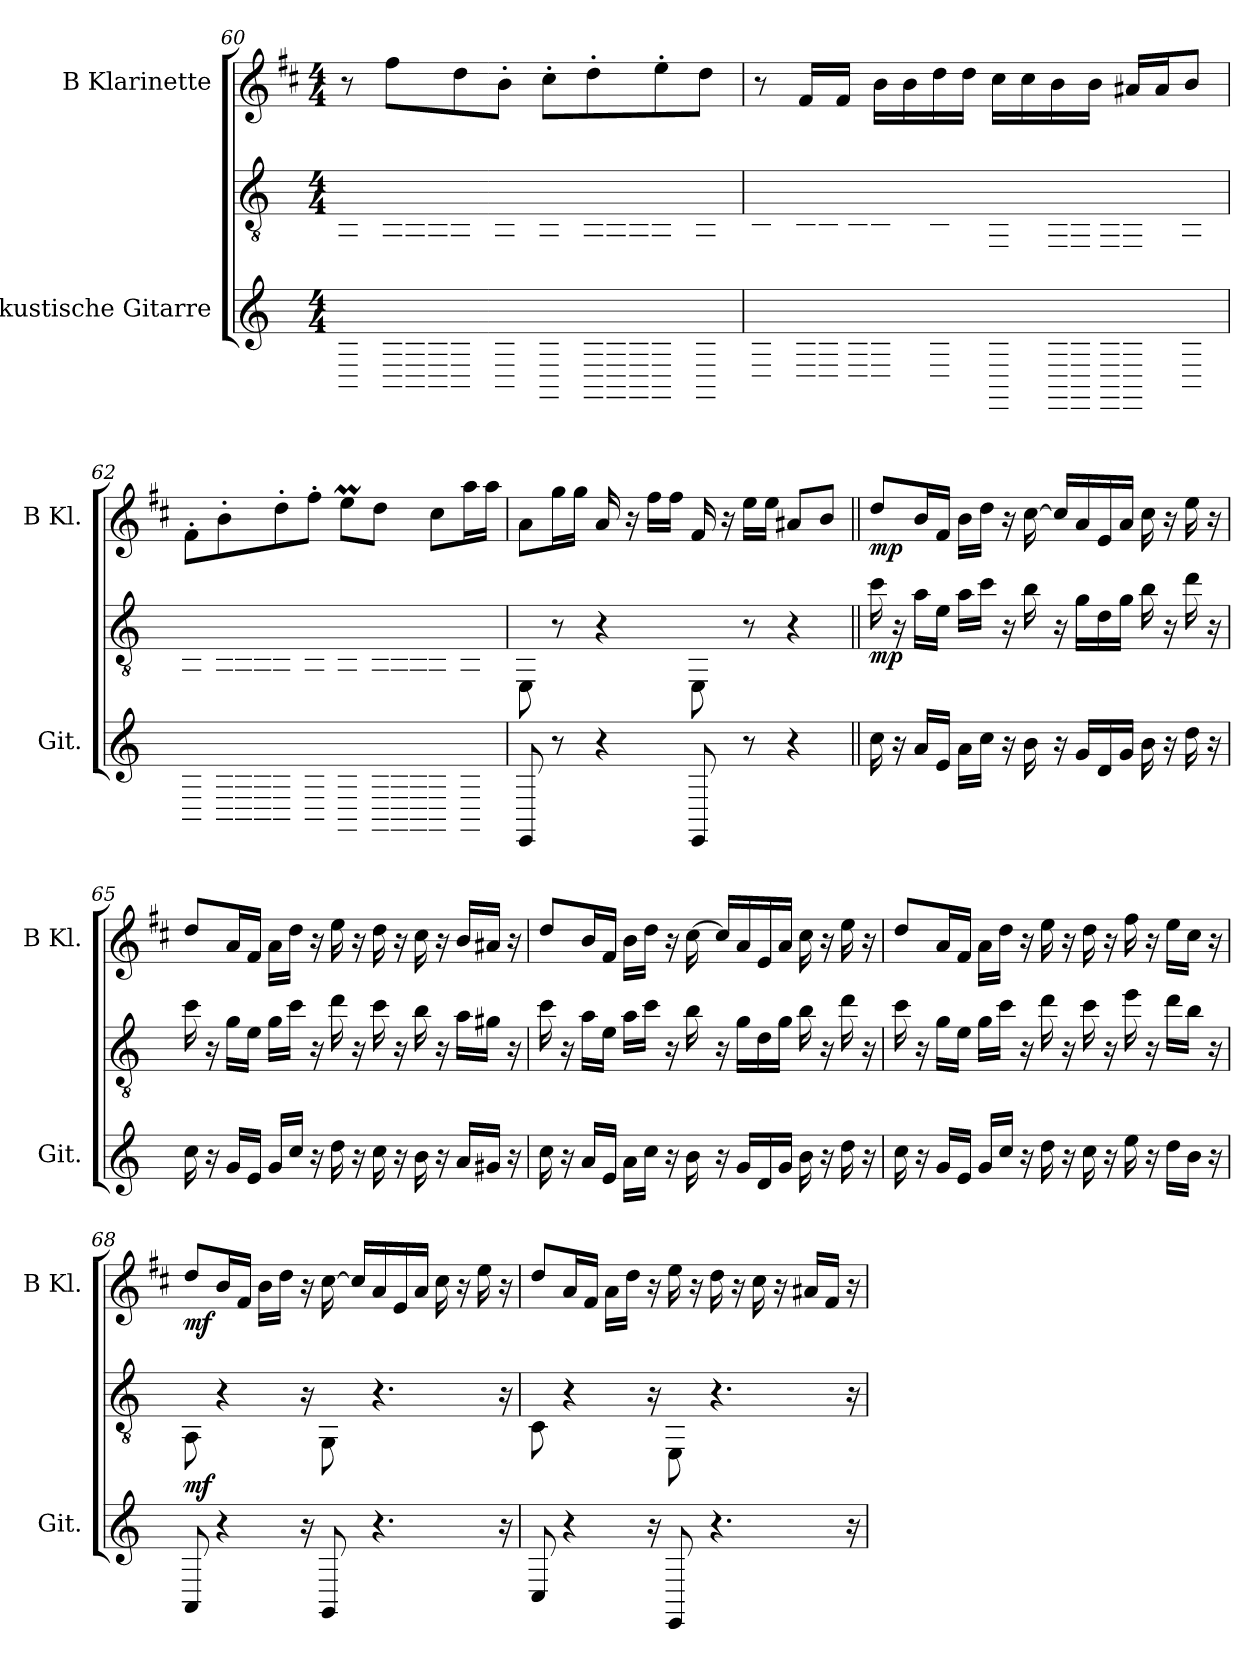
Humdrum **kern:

**kern	**kern	**dynam	**kern	**dynam
*part2	*part2	*part2	*part1	*part1
*staff3	*staff2	*staff2/3	*staff1	*staff1
*I"Akustische Gitarre	*	*	*I"B Klarinette	*
*I'Git.	*	*	*I'B Kl.	*
*	*clefGv2	*	*clefG2	*
*	*	*	*ITrd1c2	*
*k[]	*k[]	*	*k[]	*
*M4/4	*M4/4	*	*M4/4	*
=60	=60	=60	=60	=60
8AA\ 8Eyy\ 8Ayy\ 8cyy\ 8eyy\L	8AA\ 8E\yy 8A\yy 8c\yy 8e\yyL	.	8r	.
*Xbrackettup	*Xbrackettup	*	*	*
24AA\ 24Eyy\ 24Ayy\ 24cyy\ 24eyy\L	24AA\ 24E\yy 24A\yy 24c\yy 24e\yyL	.	8ee\L	.
24AA\ 24Eyy\ 24Ayy\ 24cyy\ 24eyy\	24AA\ 24E\yy 24A\yy 24c\yy 24e\yy	.	.	.
24AA\ 24Eyy\ 24Ayy\ 24cyy\ 24eyy\JJ	24AA\ 24E\yy 24A\yy 24c\yy 24e\yyJJ	.	.	.
8AA\ 8Eyy\ 8Ayy\ 8cyy\ 8eyy\L	8AA\ 8E\yy 8A\yy 8c\yy 8e\yyL	.	8cc\	.
8AA\ 8Eyy\ 8Ayy\ 8cyy\ 8eyy\J	8AA\ 8E\yy 8A\yy 8c\yy 8e\yyJ	.	8a'\J	.
8GG\ 8BByy\ 8Dyy\ 8Gyy\ 8dyy\ 8gyy\L	8GG\ 8BB\yy 8D\yy 8G\yy 8d\yy 8g\yyL	.	8b'\L	.
24GG\ 24BByy\ 24Dyy\ 24Gyy\ 24dyy\ 24gyy\L	24GG\ 24BB\yy 24D\yy 24G\yy 24d\yy 24g\yyL	.	8cc'\	.
24GG\ 24BByy\ 24Dyy\ 24Gyy\ 24dyy\ 24gyy\	24GG\ 24BB\yy 24D\yy 24G\yy 24d\yy 24g\yy	.	.	.
24GG\ 24BByy\ 24Dyy\ 24Gyy\ 24dyy\ 24gyy\JJ	24GG\ 24BB\yy 24D\yy 24G\yy 24d\yy 24g\yyJJ	.	.	.
8GG\ 8BByy\ 8Dyy\ 8Gyy\ 8dyy\ 8gyy\L	8GG\ 8BB\yy 8D\yy 8G\yy 8d\yy 8g\yyL	.	8dd'\	.
8GG\ 8BByy\ 8Dyy\ 8Gyy\ 8dyy\ 8gyy\J	8GG\ 8BB\yy 8D\yy 8G\yy 8d\yy 8g\yyJ	.	8cc\J	.
!!LO:LB:g=z
=61	=61	=61	=61	=61
8C\ 8Eyy\ 8Gyy\ 8cyy\ 8eyy\L	8C\ 8E\yy 8G\yy 8c\yy 8e\yyL	.	8r	.
24C\ 24Eyy\ 24Gyy\ 24cyy\ 24eyy\L	24C\ 24E\yy 24G\yy 24c\yy 24e\yyL	.	16e/LL	.
24C\ 24Eyy\ 24Gyy\ 24cyy\ 24eyy\	24C\ 24E\yy 24G\yy 24c\yy 24e\yy	.	.	.
.	.	.	16e/JJ	.
24C\ 24Eyy\ 24Gyy\ 24cyy\ 24eyy\JJ	24C\ 24E\yy 24G\yy 24c\yy 24e\yyJJ	.	.	.
8C\ 8Eyy\ 8Gyy\ 8cyy\ 8eyy\L	8C\ 8E\yy 8G\yy 8c\yy 8e\yyL	.	16a\LL	.
.	.	.	16a\	.
8C\ 8Eyy\ 8Gyy\ 8cyy\ 8eyy\J	8C\ 8E\yy 8G\yy 8c\yy 8e\yyJ	.	16cc\	.
.	.	.	16cc\JJ	.
8EE\ 8BByy\ 8Eyy\ 8G#Xyy\ 8Byy\ 8eyy\L	8EE\ 8BB\yy 8E\yy 8G#X\yy 8B\yy 8e\yyL	.	16b\LL	.
.	.	.	16b\	.
24EE\ 24BByy\ 24Eyy\ 24G#yy\ 24Byy\ 24eyy\L	24EE\ 24BB\yy 24E\yy 24G#\yy 24B\yy 24e\yyL	.	16a\	.
24EE\ 24BByy\ 24Eyy\ 24G#yy\ 24Byy\ 24eyy\	24EE\ 24BB\yy 24E\yy 24G#\yy 24B\yy 24e\yy	.	.	.
.	.	.	16a\JJ	.
24EE\ 24BByy\ 24Eyy\ 24G#yy\ 24Byy\ 24eyy\JJ	24EE\ 24BB\yy 24E\yy 24G#\yy 24B\yy 24e\yyJJ	.	.	.
8EE\ 8BByy\ 8Eyy\ 8G#yy\ 8Byy\ 8eyy\L	8EE\ 8BB\yy 8E\yy 8G#\yy 8B\yy 8e\yyL	.	16g#X/LL	.
.	.	.	16g#/J	.
8AA\ 8Eyy\ 8Ayy\ 8cyy\ 8eyy\J	8AA\ 8E\yy 8A\yy 8c\yy 8e\yyJ	.	8a/J	.
=62	=62	=62	=62	=62
8AA\ 8Eyy\ 8Ayy\ 8cyy\ 8eyy\L	8AA\ 8E\yy 8A\yy 8c\yy 8e\yyL	.	8e'\L	.
24AA\ 24Eyy\ 24Ayy\ 24cyy\ 24eyy\L	24AA\ 24E\yy 24A\yy 24c\yy 24e\yyL	.	8a'\	.
24AA\ 24Eyy\ 24Ayy\ 24cyy\ 24eyy\	24AA\ 24E\yy 24A\yy 24c\yy 24e\yy	.	.	.
24AA\ 24Eyy\ 24Ayy\ 24cyy\ 24eyy\JJ	24AA\ 24E\yy 24A\yy 24c\yy 24e\yyJJ	.	.	.
8AA\ 8Eyy\ 8Ayy\ 8cyy\ 8eyy\L	8AA\ 8E\yy 8A\yy 8c\yy 8e\yyL	.	8cc'\	.
8AA\ 8Eyy\ 8Ayy\ 8cyy\ 8eyy\J	8AA\ 8E\yy 8A\yy 8c\yy 8e\yyJ	.	8ee'\J	.
8GG\ 8BByy\ 8Dyy\ 8Gyy\ 8dyy\ 8gyy\L	8GG\ 8BB\yy 8D\yy 8G\yy 8d\yy 8g\yyL	.	8ddM\L	.
24GG\ 24BByy\ 24Dyy\ 24Gyy\ 24dyy\ 24gyy\L	24GG\ 24BB\yy 24D\yy 24G\yy 24d\yy 24g\yyL	.	8cc\J	.
24GG\ 24BByy\ 24Dyy\ 24Gyy\ 24dyy\ 24gyy\	24GG\ 24BB\yy 24D\yy 24G\yy 24d\yy 24g\yy	.	.	.
24GG\ 24BByy\ 24Dyy\ 24Gyy\ 24dyy\ 24gyy\JJ	24GG\ 24BB\yy 24D\yy 24G\yy 24d\yy 24g\yyJJ	.	.	.
8GG\ 8BByy\ 8Dyy\ 8Gyy\ 8dyy\ 8gyy\L	8GG\ 8BB\yy 8D\yy 8G\yy 8d\yy 8g\yyL	.	8b\L	.
8GG\ 8BByy\ 8Dyy\ 8Gyy\ 8dyy\ 8gyy\J	8GG\ 8BB\yy 8D\yy 8G\yy 8d\yy 8g\yyJ	.	16gg\L	.
.	.	.	16gg\JJ	.
!!LO:LB:g=z
=63	=63	=63	=63	=63
8EE 8Cyy 8Eyy 8Gyy 8cyy 8eyy	8EE\ 8C\yy 8E\yy 8G\yy 8c\yy 8e\yy	.	8g\L	.
8r	8r	.	16ff\L	.
.	.	.	16ff\JJ	.
4r	4r	.	16g/	.
.	.	.	16r	.
.	.	.	16ee\LL	.
.	.	.	16ee\JJ	.
8EE 8AAyy 8Dyy 8Byy 8eyy 8g#yy	8EE\ 8AA\yy 8D\yy 8B\yy 8e\yy 8g#X\yy	.	16e/	.
.	.	.	16r	.
8r	8r	.	16dd\LL	.
.	.	.	16dd\JJ	.
4r	4r	.	8g#X/L	.
.	.	.	8a/J	.
=64||	=64||	=64||	=64||	=64||
!	!	!LO:DY:b	!	!LO:DY:b
16cc	16cc\	mp	8cc/L	mp
16r	16r	.	.	.
16aLL	16a\LL	.	16a/L	.
16eJJ	16e\JJ	.	16e/JJ	.
16aLL	16a\LL	.	16a\LL	.
16ccJJ	16cc\JJ	.	16cc\JJ	.
16r	16r	.	16r	.
16b	16b\	.	[16b\	.
16r	16r	.	16b/LL]	.
16gLL	16g\LL	.	16g/	.
16d	16d\	.	16d/	.
16gJJ	16g\JJ	.	16g/JJ	.
16b	16b\	.	16b\	.
16r	16r	.	16r	.
16dd	16dd\	.	16dd\	.
16r	16r	.	16r	.
!!LO:PB:g=z
=65	=65	=65	=65	=65
16cc	16cc\	.	8cc/L	.
16r	16r	.	.	.
16gLL	16g\LL	.	16g/L	.
16eJJ	16e\JJ	.	16e/JJ	.
16gLL	16g\LL	.	16g\LL	.
16ccJJ	16cc\JJ	.	16cc\JJ	.
16r	16r	.	16r	.
16dd	16dd\	.	16dd\	.
16r	16r	.	16r	.
16cc	16cc\	.	16cc\	.
16r	16r	.	16r	.
16b	16b\	.	16b\	.
16r	16r	.	16r	.
16aLL	16a\LL	.	16a/LL	.
16g#XJJ	16g#X\JJ	.	16g#X/JJ	.
16r	16r	.	16r	.
=66	=66	=66	=66	=66
16cc	16cc\	.	8cc/L	.
16r	16r	.	.	.
16aLL	16a\LL	.	16a/L	.
16eJJ	16e\JJ	.	16e/JJ	.
16aLL	16a\LL	.	16a\LL	.
16ccJJ	16cc\JJ	.	16cc\JJ	.
16r	16r	.	16r	.
16b	16b\	.	[16b\	.
16r	16r	.	16b/LL]	.
16gLL	16g\LL	.	16g/	.
16d	16d\	.	16d/	.
16gJJ	16g\JJ	.	16g/JJ	.
16b	16b\	.	16b\	.
16r	16r	.	16r	.
16dd	16dd\	.	16dd\	.
16r	16r	.	16r	.
!!LO:LB:g=z
=67	=67	=67	=67	=67
16cc	16cc\	.	8cc/L	.
16r	16r	.	.	.
16gLL	16g\LL	.	16g/L	.
16eJJ	16e\JJ	.	16e/JJ	.
16gLL	16g\LL	.	16g\LL	.
16ccJJ	16cc\JJ	.	16cc\JJ	.
16r	16r	.	16r	.
16dd	16dd\	.	16dd\	.
16r	16r	.	16r	.
16cc	16cc\	.	16cc\	.
16r	16r	.	16r	.
16ee	16ee\	.	16ee\	.
16r	16r	.	16r	.
16ddLL	16dd\LL	.	16dd\LL	.
16bJJ	16b\JJ	.	16b\JJ	.
16r	16r	.	16r	.
=68	=68	=68	=68	=68
!	!	!LO:DY:b	!	!LO:DY:b
8AA 8Eyy 8Ayy 8cyy 8eyy	8AA\ 8E\yy 8A\yy 8c\yy 8e\yy	mf	8cc/L	mf
4r	4r	.	16a/L	.
.	.	.	16e/JJ	.
.	.	.	16a\LL	.
.	.	.	16cc\JJ	.
16r	16r	.	16r	.
8GG 8Dyy 8Gyy 8Byy 8dyy 8gyy	8GG\ 8D\yy 8G\yy 8B\yy 8d\yy 8g\yy	.	[16b\	.
.	.	.	16b/LL]	.
4.r	4.r	.	16g/	.
.	.	.	16d/	.
.	.	.	16g/JJ	.
.	.	.	16b\	.
.	.	.	16r	.
.	.	.	16dd\	.
16r	16r	.	16r	.
!!LO:LB:g=z
=69	=69	=69	=69	=69
8C 8Eyy 8Gyy 8cyy 8eyy	8C\ 8E\yy 8G\yy 8c\yy 8e\yy	.	8cc/L	.
4r	4r	.	16g/L	.
.	.	.	16e/JJ	.
.	.	.	16g\LL	.
.	.	.	16cc\JJ	.
16r	16r	.	16r	.
8EE 8BByy 8Eyy 8A-yy 8Byy 8eyy	8EE\ 8BB\yy 8E\yy 8A-X\yy 8B\yy 8e\yy	.	16dd\	.
.	.	.	16r	.
4.r	4.r	.	16cc\	.
.	.	.	16r	.
.	.	.	16b\	.
.	.	.	16r	.
.	.	.	16g#X/LL	.
.	.	.	16e/JJ	.
16r	16r	.	16r	.
=	=	=	=	=
*-	*-	*-	*-	*-
